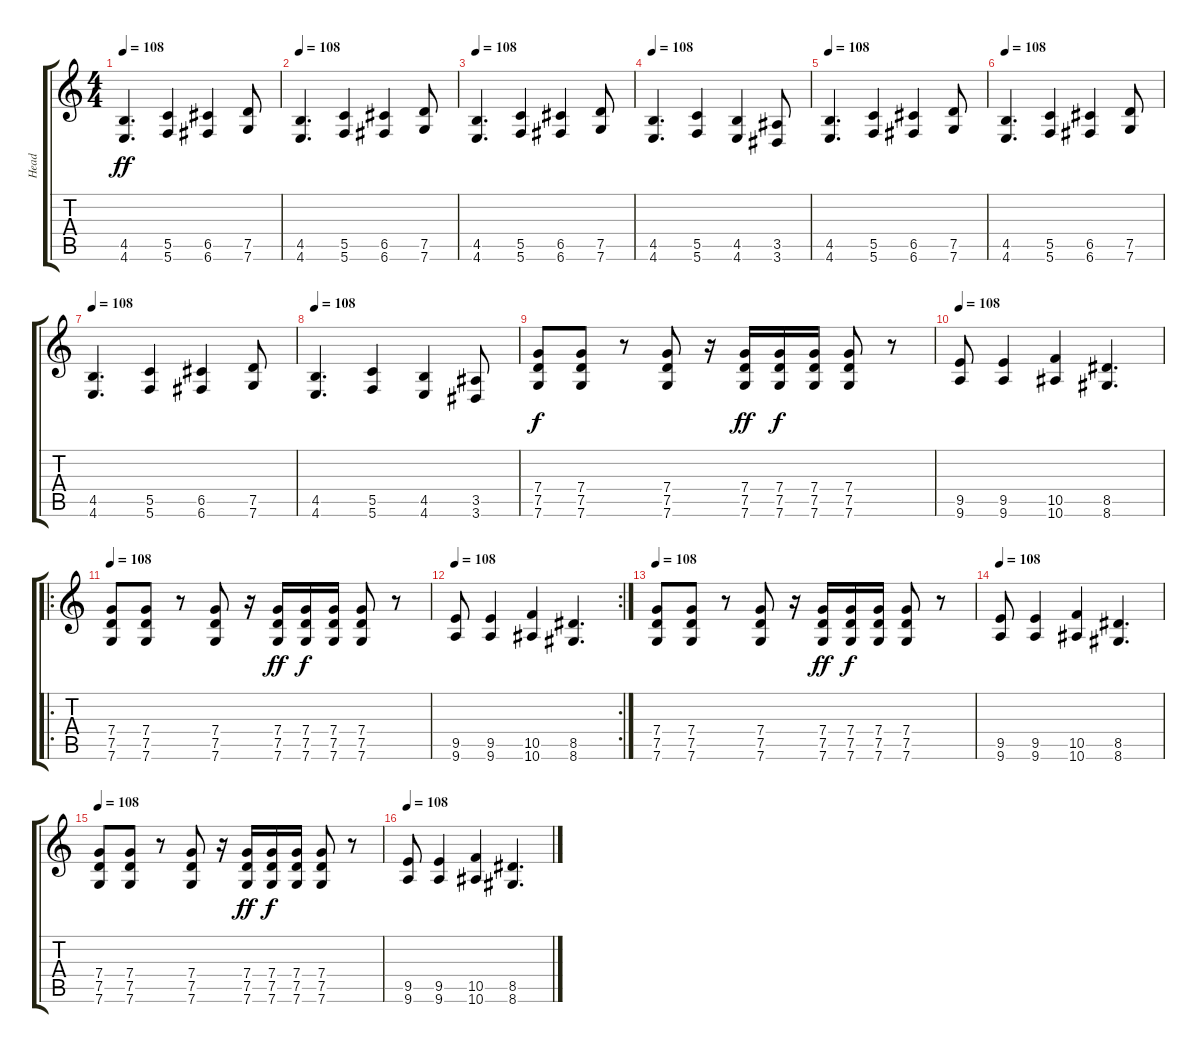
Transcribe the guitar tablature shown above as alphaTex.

\track ("Head" "Head") {instrument distortionguitar}
\staff {score tabs}
\tuning (D4 A3 F3 C3 G2 C2) {hide}
\ts (4 4)
\tempo 108
\clef g2
\ks c
(4.5 4.6).4{d dy ff} (5.5 5.6).4 (6.5 6.6).4 (7.5 7.6).8 |
\tempo 108
(4.5 4.6).4{d} (5.5 5.6).4 (6.5 6.6).4 (7.5 7.6).8 |
\tempo 108
(4.5 4.6).4{d} (5.5 5.6).4 (6.5 6.6).4 (7.5 7.6).8 |
\tempo 108
(4.5 4.6).4{d} (5.5 5.6).4 (4.5 4.6).4 (3.5 3.6).8 |
\tempo 108
(4.5 4.6).4{d} (5.5 5.6).4 (6.5 6.6).4 (7.5 7.6).8 |
\tempo 108
(4.5 4.6).4{d} (5.5 5.6).4 (6.5 6.6).4 (7.5 7.6).8 |
\tempo 108
(4.5 4.6).4{d} (5.5 5.6).4 (6.5 6.6).4 (7.5 7.6).8 |
\tempo 108
(4.5 4.6).4{d} (5.5 5.6).4 (4.5 4.6).4 (3.5 3.6).8 |
(7.4 7.5 7.6).8{dy f} (7.4 7.5 7.6).8 r.8 (7.4 7.5 7.6).8 r.16 (7.4 7.5 7.6).16{dy ff} (7.4 7.5 7.6).16{dy f} (7.4 7.5 7.6).16 (7.4 7.5 7.6).8 r.8 |
\tempo 108
(9.5 9.6).8 (9.5 9.6).4 (10.5 10.6).4 (8.5 8.6).4{d} |
\ro
\tempo 108
(7.4 7.5 7.6).8 (7.4 7.5 7.6).8 r.8 (7.4 7.5 7.6).8 r.16 (7.4 7.5 7.6).16{dy ff} (7.4 7.5 7.6).16{dy f} (7.4 7.5 7.6).16 (7.4 7.5 7.6).8 r.8 |
\rc 2
\tempo 108
(9.5 9.6).8 (9.5 9.6).4 (10.5 10.6).4 (8.5 8.6).4{d} |
\tempo 108
(7.4 7.5 7.6).8 (7.4 7.5 7.6).8 r.8 (7.4 7.5 7.6).8 r.16 (7.4 7.5 7.6).16{dy ff} (7.4 7.5 7.6).16{dy f} (7.4 7.5 7.6).16 (7.4 7.5 7.6).8 r.8 |
\tempo 108
(9.5 9.6).8 (9.5 9.6).4 (10.5 10.6).4 (8.5 8.6).4{d} |
\tempo 108
(7.4 7.5 7.6).8 (7.4 7.5 7.6).8 r.8 (7.4 7.5 7.6).8 r.16 (7.4 7.5 7.6).16{dy ff} (7.4 7.5 7.6).16{dy f} (7.4 7.5 7.6).16 (7.4 7.5 7.6).8 r.8 |
\tempo 108
(9.5 9.6).8 (9.5 9.6).4 (10.5 10.6).4 (8.5 8.6).4{d}
